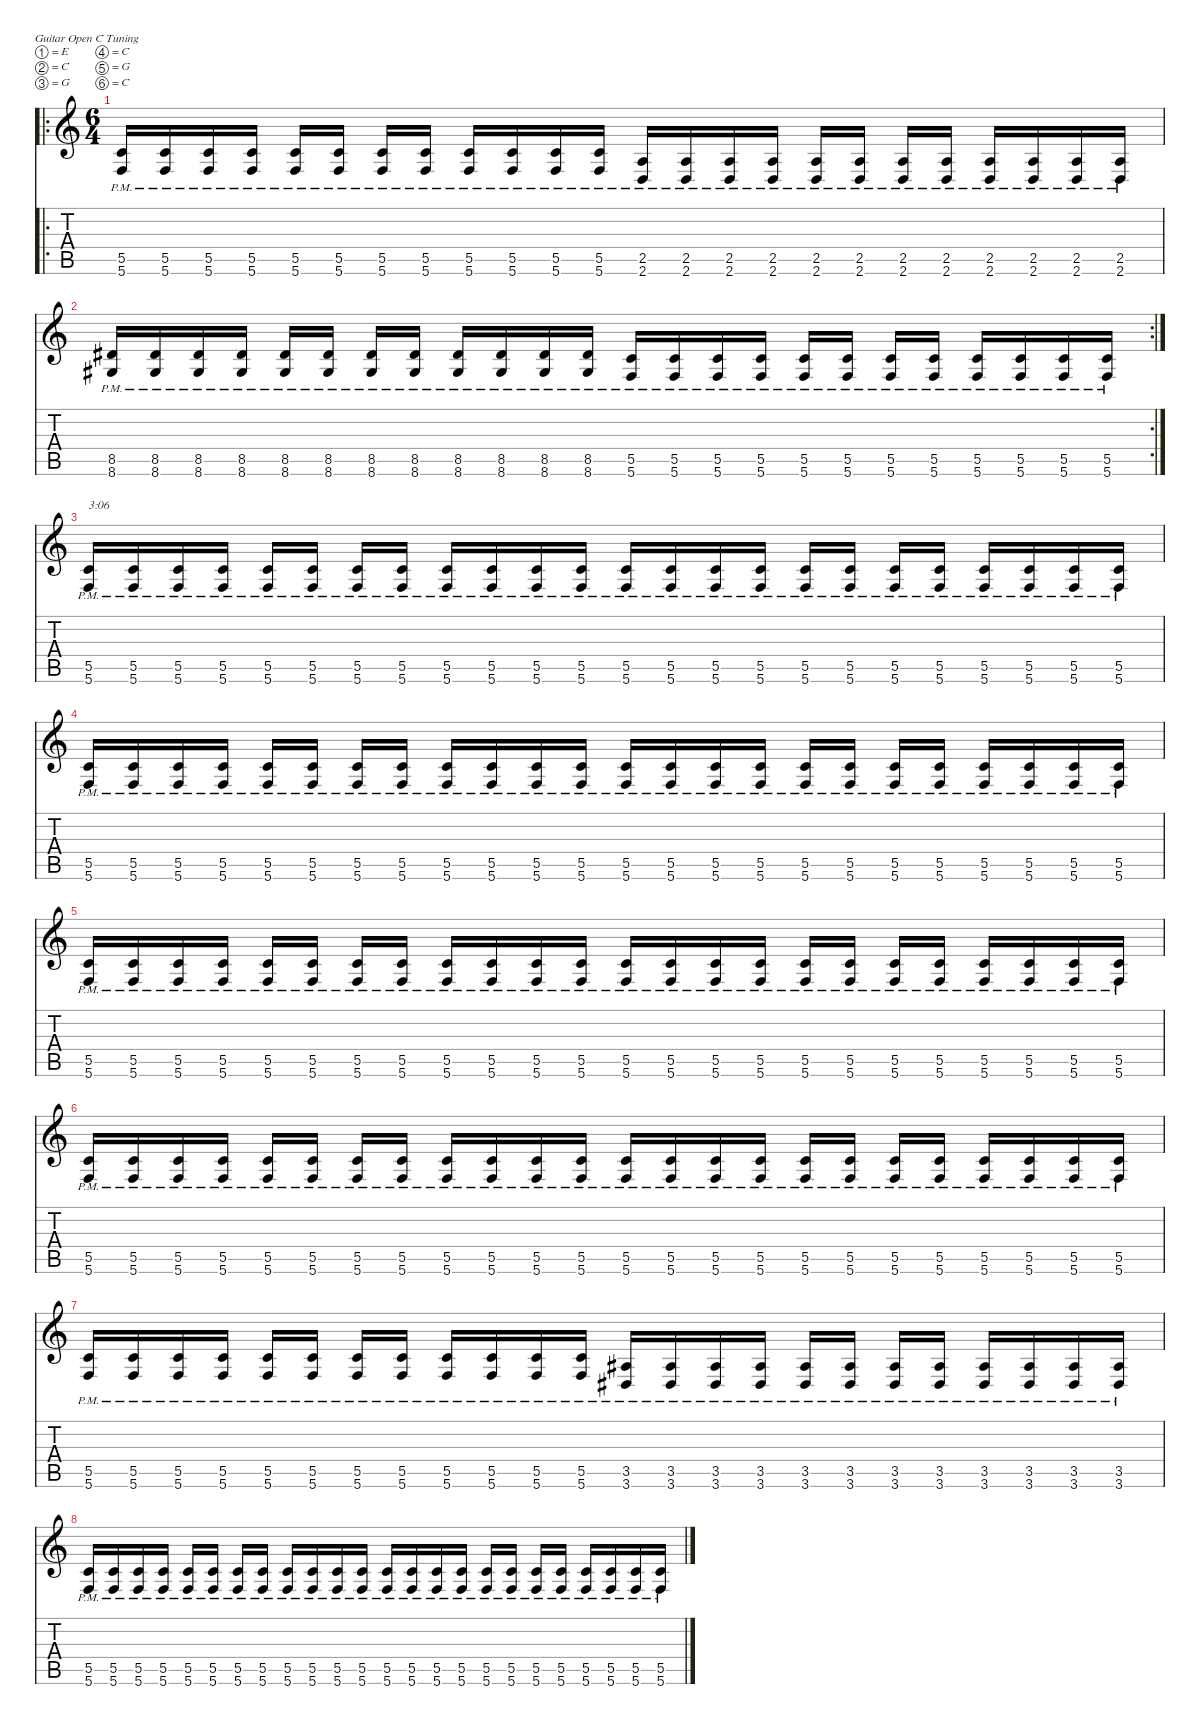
\defaultSystemsLayout 4
\hideDynamics
\bracketExtendMode nobrackets
\singleTrackTrackNamePolicy hidden
\multiTrackTrackNamePolicy hidden
\firstSystemTrackNameMode fullname
\firstSystemTrackNameOrientation horizontal
\otherSystemsTrackNameOrientation horizontal
\track ("Guitar 1" "dist.guit.") {instrument distortionguitar}
\staff {score tabs}
\tuning (E4 C4 G3 C3 G2 C2)
\ro
\ts (6 4)
\tempo (98 hide)
\clef g2
\ks c
(5.5{pm} 5.6{pm}).16{dy ff beam Up} (5.5{pm} 5.6{pm}).16{dy f beam Up} (5.5{pm} 5.6{pm}).16{beam Up} (5.5{pm} 5.6{pm}).16{beam Up} (5.5{pm} 5.6{pm}).16{beam Up} (5.5{pm} 5.6{pm}).16{beam Up beam split} (5.5{pm} 5.6{pm}).16{dy ff beam Up} (5.5{pm} 5.6{pm}).16{dy f beam Up} (5.5{pm} 5.6{pm}).16{beam Up} (5.5{pm} 5.6{pm}).16{beam Up} (5.5{pm} 5.6{pm}).16{beam Up} (5.5{pm} 5.6{pm}).16{dy ff beam Up} (2.5{pm} 2.6{pm}).16{beam Up} (2.5{pm} 2.6{pm}).16{dy f beam Up} (2.5{pm} 2.6{pm}).16{beam Up} (2.5{pm} 2.6{pm}).16{beam Up} (2.5{pm} 2.6{pm}).16{beam Up} (2.5{pm} 2.6{pm}).16{beam Up beam split} (2.5{pm} 2.6{pm}).16{dy ff beam Up} (2.5{pm} 2.6{pm}).16{dy f beam Up} (2.5{pm} 2.6{pm}).16{beam Up} (2.5{pm} 2.6{pm}).16{beam Up} (2.5{pm} 2.6{pm}).16{beam Up} (2.5{pm} 2.6{pm}).16{beam Up} |
\rc 2
\tempo (97 hide)
(8.5{pm acc #} 8.6{pm acc #}).16{dy ff beam Up} (8.5{pm acc #} 8.6{pm acc #}).16{dy f beam Up} (8.5{pm acc #} 8.6{pm acc #}).16{beam Up} (8.5{pm acc #} 8.6{pm acc #}).16{beam Up} (8.5{pm acc #} 8.6{pm acc #}).16{beam Up} (8.5{pm acc #} 8.6{pm acc #}).16{beam Up beam split} (8.5{pm acc #} 8.6{pm acc #}).16{dy ff beam Up} (8.5{pm acc #} 8.6{pm acc #}).16{dy f beam Up} (8.5{pm acc #} 8.6{pm acc #}).16{beam Up} (8.5{pm acc #} 8.6{pm acc #}).16{beam Up} (8.5{pm acc #} 8.6{pm acc #}).16{beam Up} (8.5{pm acc #} 8.6{pm acc #}).16{beam Up} (5.5{pm} 5.6{pm}).16{dy ff beam Up} (5.5{pm} 5.6{pm}).16{dy f beam Up} (5.5{pm} 5.6{pm}).16{beam Up} (5.5{pm} 5.6{pm}).16{beam Up} (5.5{pm} 5.6{pm}).16{beam Up} (5.5{pm} 5.6{pm}).16{beam Up beam split} (5.5{pm} 5.6{pm}).16{dy ff beam Up} (5.5{pm} 5.6{pm}).16{dy f beam Up} (5.5{pm} 5.6{pm}).16{beam Up} (5.5{pm} 5.6{pm}).16{beam Up} (5.5{pm} 5.6{pm}).16{beam Up} (5.5{pm} 5.6{pm}).16{beam Up} |
\tempo (98 hide)
(5.5{pm} 5.6{pm}).16{txt "3:06" dy ff beam Up} (5.5{pm} 5.6{pm}).16{dy f beam Up} (5.5{pm} 5.6{pm}).16{beam Up} (5.5{pm} 5.6{pm}).16{beam Up} (5.5{pm} 5.6{pm}).16{beam Up} (5.5{pm} 5.6{pm}).16{beam Up beam split} (5.5{pm} 5.6{pm}).16{dy ff beam Up} (5.5{pm} 5.6{pm}).16{dy f beam Up} (5.5{pm} 5.6{pm}).16{beam Up} (5.5{pm} 5.6{pm}).16{beam Up} (5.5{pm} 5.6{pm}).16{beam Up} (5.5{pm} 5.6{pm}).16{beam Up} (5.5{pm} 5.6{pm}).16{dy ff beam Up} (5.5{pm} 5.6{pm}).16{dy f beam Up} (5.5{pm} 5.6{pm}).16{beam Up} (5.5{pm} 5.6{pm}).16{beam Up} (5.5{pm} 5.6{pm}).16{beam Up} (5.5{pm} 5.6{pm}).16{beam Up beam split} (5.5{pm} 5.6{pm}).16{dy ff beam Up} (5.5{pm} 5.6{pm}).16{dy f beam Up} (5.5{pm} 5.6{pm}).16{beam Up} (5.5{pm} 5.6{pm}).16{beam Up} (5.5{pm} 5.6{pm}).16{beam Up} (5.5{pm} 5.6{pm}).16{beam Up} |
\tempo (97 hide)
(5.5{pm} 5.6{pm}).16{dy ff beam Up} (5.5{pm} 5.6{pm}).16{dy f beam Up} (5.5{pm} 5.6{pm}).16{beam Up} (5.5{pm} 5.6{pm}).16{beam Up} (5.5{pm} 5.6{pm}).16{beam Up} (5.5{pm} 5.6{pm}).16{beam Up beam split} (5.5{pm} 5.6{pm}).16{dy ff beam Up} (5.5{pm} 5.6{pm}).16{dy f beam Up} (5.5{pm} 5.6{pm}).16{beam Up} (5.5{pm} 5.6{pm}).16{beam Up} (5.5{pm} 5.6{pm}).16{beam Up} (5.5{pm} 5.6{pm}).16{beam Up} (5.5{pm} 5.6{pm}).16{dy ff beam Up} (5.5{pm} 5.6{pm}).16{dy f beam Up} (5.5{pm} 5.6{pm}).16{beam Up} (5.5{pm} 5.6{pm}).16{beam Up} (5.5{pm} 5.6{pm}).16{beam Up} (5.5{pm} 5.6{pm}).16{beam Up beam split} (5.5{pm} 5.6{pm}).16{dy ff beam Up} (5.5{pm} 5.6{pm}).16{dy f beam Up} (5.5{pm} 5.6{pm}).16{beam Up} (5.5{pm} 5.6{pm}).16{beam Up} (5.5{pm} 5.6{pm}).16{beam Up} (5.5{pm} 5.6{pm}).16{beam Up} |
\tempo (98 hide)
(5.5{pm} 5.6{pm}).16{dy ff beam Up} (5.5{pm} 5.6{pm}).16{dy f beam Up} (5.5{pm} 5.6{pm}).16{beam Up} (5.5{pm} 5.6{pm}).16{beam Up} (5.5{pm} 5.6{pm}).16{beam Up} (5.5{pm} 5.6{pm}).16{beam Up beam split} (5.5{pm} 5.6{pm}).16{dy ff beam Up} (5.5{pm} 5.6{pm}).16{dy f beam Up} (5.5{pm} 5.6{pm}).16{beam Up} (5.5{pm} 5.6{pm}).16{beam Up} (5.5{pm} 5.6{pm}).16{beam Up} (5.5{pm} 5.6{pm}).16{beam Up} (5.5{pm} 5.6{pm}).16{dy ff beam Up} (5.5{pm} 5.6{pm}).16{dy f beam Up} (5.5{pm} 5.6{pm}).16{beam Up} (5.5{pm} 5.6{pm}).16{beam Up} (5.5{pm} 5.6{pm}).16{beam Up} (5.5{pm} 5.6{pm}).16{beam Up beam split} (5.5{pm} 5.6{pm}).16{dy ff beam Up} (5.5{pm} 5.6{pm}).16{dy f beam Up} (5.5{pm} 5.6{pm}).16{beam Up} (5.5{pm} 5.6{pm}).16{beam Up} (5.5{pm} 5.6{pm}).16{beam Up} (5.5{pm} 5.6{pm}).16{beam Up} |
\tempo (97 hide)
(5.5{pm} 5.6{pm}).16{dy ff beam Up} (5.5{pm} 5.6{pm}).16{dy f beam Up} (5.5{pm} 5.6{pm}).16{beam Up} (5.5{pm} 5.6{pm}).16{beam Up} (5.5{pm} 5.6{pm}).16{beam Up} (5.5{pm} 5.6{pm}).16{beam Up beam split} (5.5{pm} 5.6{pm}).16{dy ff beam Up} (5.5{pm} 5.6{pm}).16{dy f beam Up} (5.5{pm} 5.6{pm}).16{beam Up} (5.5{pm} 5.6{pm}).16{beam Up} (5.5{pm} 5.6{pm}).16{beam Up} (5.5{pm} 5.6{pm}).16{beam Up} (5.5{pm} 5.6{pm}).16{dy ff beam Up} (5.5{pm} 5.6{pm}).16{dy f beam Up} (5.5{pm} 5.6{pm}).16{beam Up} (5.5{pm} 5.6{pm}).16{beam Up} (5.5{pm} 5.6{pm}).16{beam Up} (5.5{pm} 5.6{pm}).16{beam Up beam split} (5.5{pm} 5.6{pm}).16{dy ff beam Up} (5.5{pm} 5.6{pm}).16{dy f beam Up} (5.5{pm} 5.6{pm}).16{beam Up} (5.5{pm} 5.6{pm}).16{beam Up} (5.5{pm} 5.6{pm}).16{beam Up} (5.5{pm} 5.6{pm}).16{beam Up} |
\tempo (98 hide)
(5.5{pm} 5.6{pm}).16{dy ff beam Up} (5.5{pm} 5.6{pm}).16{dy f beam Up} (5.5{pm} 5.6{pm}).16{beam Up} (5.5{pm} 5.6{pm}).16{beam Up} (5.5{pm} 5.6{pm}).16{beam Up} (5.5{pm} 5.6{pm}).16{beam Up beam split} (5.5{pm} 5.6{pm}).16{dy ff beam Up} (5.5{pm} 5.6{pm}).16{dy f beam Up} (5.5{pm} 5.6{pm}).16{beam Up} (5.5{pm} 5.6{pm}).16{beam Up} (5.5{pm} 5.6{pm}).16{beam Up} (5.5{pm} 5.6{pm}).16{beam Up} (3.5{pm acc #} 3.6{pm acc #}).16{dy ff beam Up} (3.5{pm acc #} 3.6{pm acc #}).16{dy f beam Up} (3.5{pm acc #} 3.6{pm acc #}).16{beam Up} (3.5{pm acc #} 3.6{pm acc #}).16{beam Up} (3.5{pm acc #} 3.6{pm acc #}).16{beam Up} (3.5{pm acc #} 3.6{pm acc #}).16{beam Up beam split} (3.5{pm acc #} 3.6{pm acc #}).16{dy ff beam Up} (3.5{pm acc #} 3.6{pm acc #}).16{dy f beam Up} (3.5{pm acc #} 3.6{pm acc #}).16{beam Up} (3.5{pm acc #} 3.6{pm acc #}).16{beam Up} (3.5{pm acc #} 3.6{pm acc #}).16{beam Up} (3.5{pm acc #} 3.6{pm acc #}).16{beam Up} |
\tempo (97 hide)
(5.5{pm} 5.6{pm}).16{dy ff beam Up} (5.5{pm} 5.6{pm}).16{dy f beam Up} (5.5{pm} 5.6{pm}).16{beam Up} (5.5{pm} 5.6{pm}).16{beam Up} (5.5{pm} 5.6{pm}).16{beam Up} (5.5{pm} 5.6{pm}).16{beam Up beam split} (5.5{pm} 5.6{pm}).16{dy ff beam Up} (5.5{pm} 5.6{pm}).16{dy f beam Up} (5.5{pm} 5.6{pm}).16{beam Up} (5.5{pm} 5.6{pm}).16{beam Up} (5.5{pm} 5.6{pm}).16{beam Up} (5.5{pm} 5.6{pm}).16{beam Up} (5.5{pm} 5.6{pm}).16{dy ff beam Up} (5.5{pm} 5.6{pm}).16{dy f beam Up} (5.5{pm} 5.6{pm}).16{beam Up} (5.5{pm} 5.6{pm}).16{beam Up} (5.5{pm} 5.6{pm}).16{beam Up} (5.5{pm} 5.6{pm}).16{beam Up beam split} (5.5{pm} 5.6{pm}).16{dy ff beam Up} (5.5{pm} 5.6{pm}).16{dy f beam Up} (5.5{pm} 5.6{pm}).16{beam Up} (5.5{pm} 5.6{pm}).16{beam Up} (5.5{pm} 5.6{pm}).16{beam Up} (5.5{pm} 5.6{pm}).16{beam Up}
